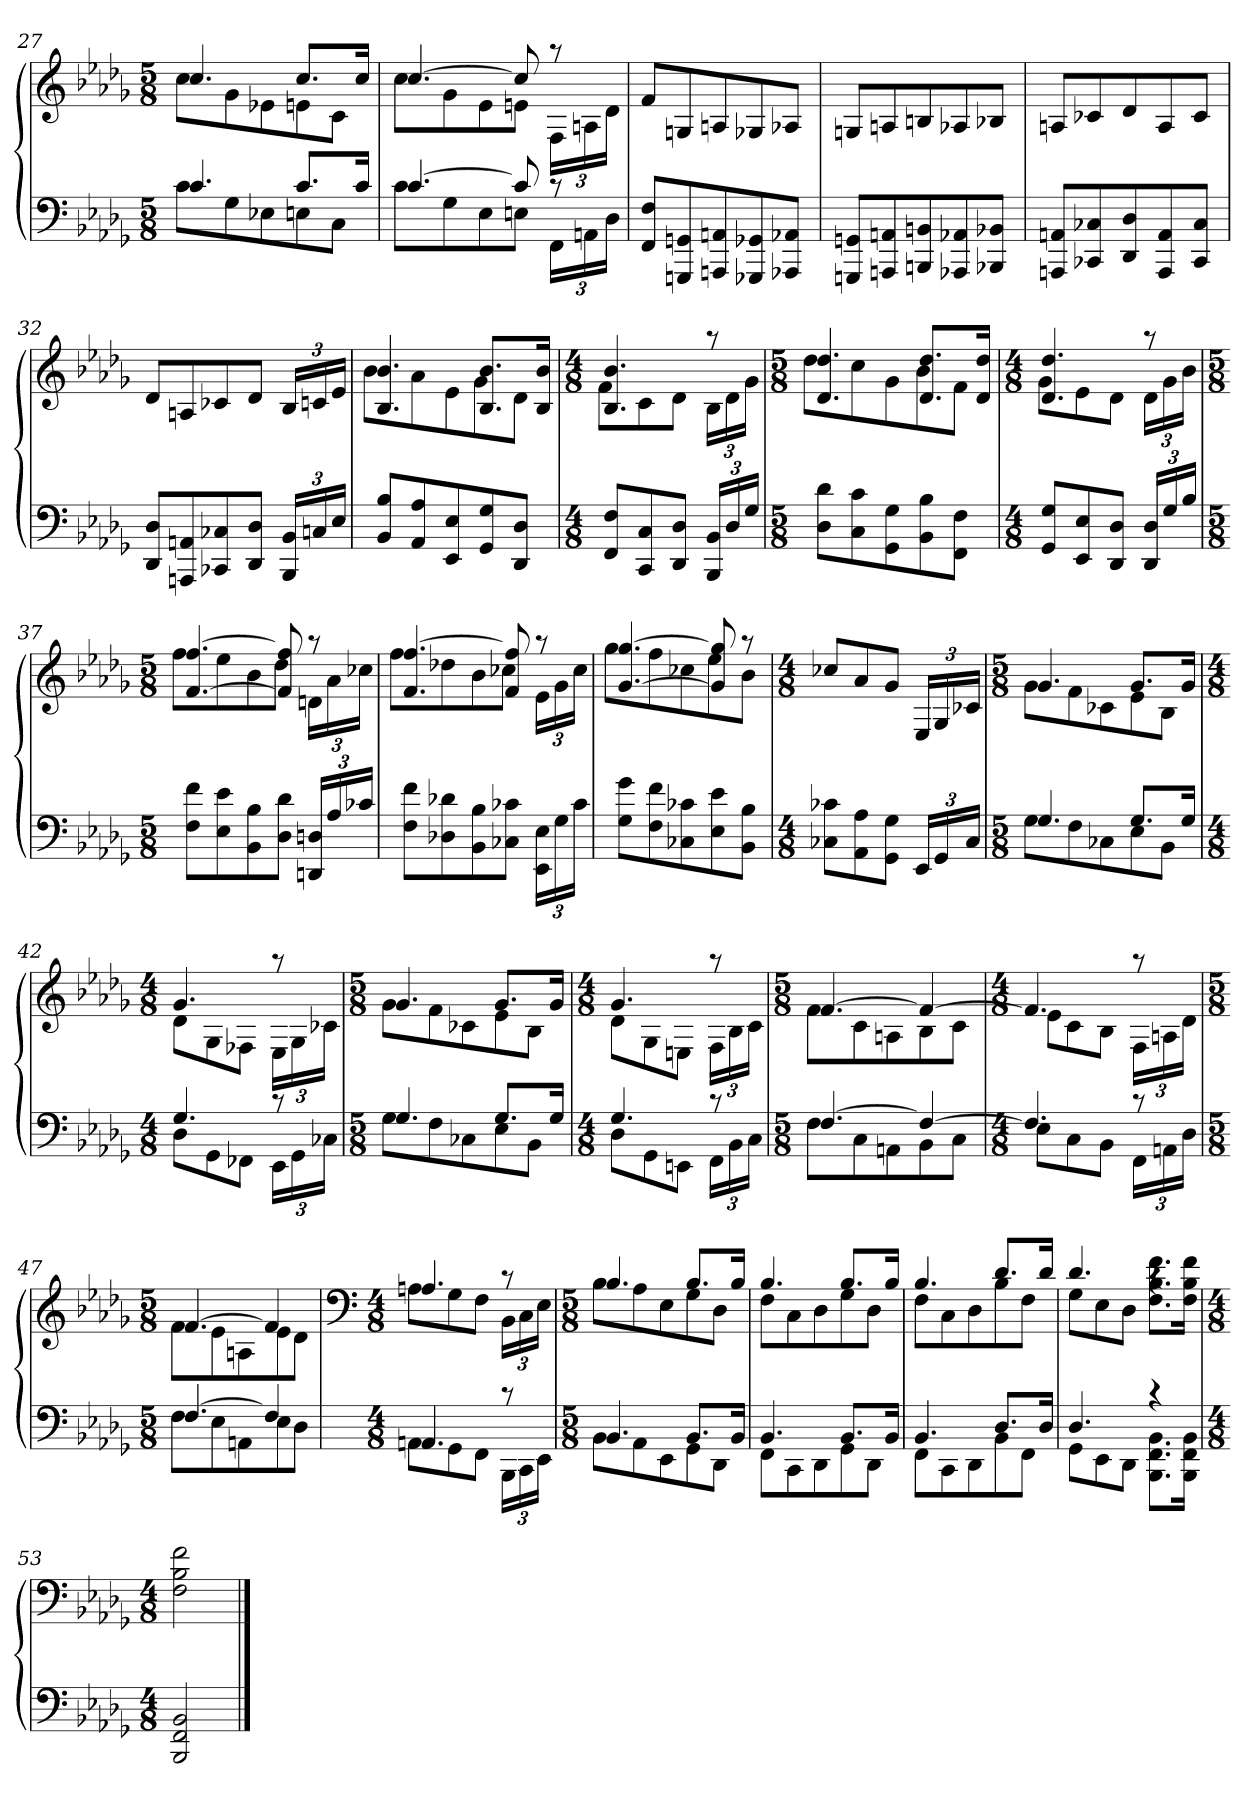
**kern	**kern
*part1	*part1
*staff2	*staff1
*clefF4	*clefG2
*k[b-e-a-d-g-]	*k[b-e-a-d-g-]
*b-:	*b-:
*M5/8	*M5/8
=27	=27
*^	*^
4.c	8cL	4.cc	8ccL
.	8G-	.	8g-
.	8E-X	.	8e-X
8.cL	8En	8.ccL	8en
.	8CJ	.	8cJ
16cJk	.	16ccJk	.
=28	=28	=28	=28
[4.c	8cL	[4.cc	8ccL
.	8G-	.	8g-
.	8E-	.	8e-
8c]	8EnJ	8cc]	8enJ
8rc	24FFLL	8raa	24FLL
.	24AAn	.	24An
.	24D-JJ	.	24d-JJ
*v	*v	*	*
*	*v	*v
=29	=29
8FF 8FL	8fL
8GGGn 8GGn	8Gn
8AAAn 8AAn	8An
8GGG-X 8GG-X	8G-X
8AAA-X 8AA-XJ	8A-XJ
=30	=30
8GGGn 8GGnL	8GnL
8AAAn 8AAn	8An
8BBBn 8BBn	8Bn
8AAA-X 8AA-X	8A-X
8BBB-X 8BB-XJ	8B-XJ
=31	=31
8AAAn 8AAnL	8AnL
8CC-X 8C-X	8c-X
8DD- 8D-	8d-
8AAA 8AA	8A
8CC- 8C-J	8c-J
=32	=32
8DD- 8D-L	8d-L
8AAAn 8AAn	8An
8CC-X 8C-X	8c-X
8DD- 8D-J	8d-J
24BBB- 24BB-LL	24B-LL
24Cn	24cn
24E-JJ	24e-JJ
=33	=33
*	*^
8BB- 8B-L	4.B- 4.b-	8b-L
8AA- 8A-	.	8a-
8EE- 8E-	.	8e-
8GG- 8G-	8.B- 8.b-L	8g-
8DD- 8D-J	.	8d-J
.	16B- 16b-Jk	.
=34	=34	=34
*M4/8	*M4/8	*
8FF 8FL	4.B- 4.b-	8fL
8CC 8C	.	8c
8DD- 8D-J	.	8d-J
24BBB- 24BB-LL	8raa	24B-LL
24D-	.	24d-
24G-JJ	.	24g-JJ
=35	=35	=35
*M5/8	*M5/8	*
8D- 8d-L	4.d- 4.dd-	8dd-L
8C 8c	.	8cc
8GG- 8G-	.	8g-
8BB- 8B-	8.d- 8.dd-L	8b-
8FF 8FJ	.	8fJ
.	16d- 16dd-Jk	.
=36	=36	=36
*M4/8	*M4/8	*
8GG- 8G-L	4.d- 4.dd-	8g-L
8EE- 8E-	.	8e-
8DD- 8D-J	.	8d-J
24DD- 24D-LL	8raa	24d-LL
24G-	.	24g-
24B-JJ	.	24b-JJ
=37	=37	=37
*M5/8	*M5/8	*
8F 8fL	[4.f [4.ff	8ffL
8E- 8e-	.	8ee-
8BB- 8B-	.	8b-
8D- 8d-J	8f] 8ff]	8dd-J
24DDn 24DnLL	8raa	24dnLL
24A-	.	24a-
24c-XJJ	.	24cc-XJJ
=38	=38	=38
8F 8fL	4.f [4.ff	8ffL
8D-X 8d-X	.	8dd-X
8BB- 8B-	.	8b-
8C-X 8c-XJ	8f 8ff]	8cc-XJ
24EE- 24E-LL	8raa	24e-LL
24G-	.	24g-
24c-JJ	.	24cc-JJ
=39	=39	=39
8G- 8g-L	[4.g- [4.gg-	8gg-L
8F 8f	.	8ff
8C-X 8c-X	.	8cc-X
8E- 8e-	8g-] 8gg-]	8ee-
8BB- 8B-J	8raa	8b-J
*	*v	*v
=40	=40
*M4/8	*M4/8
8C-X 8c-XL	8cc-XL
8AA- 8A-	8a-
8GG- 8G-J	8g-J
24EE-LL	24E-LL
24GG-	24G-
24C-JJ	24c-XJJ
=41	=41
*M5/8	*M5/8
*^	*^
4.G-	8G-L	4.g-	8g-L
.	8F	.	8f
.	8C-X	.	8c-X
8.G-L	8E-	8.g-L	8e-
.	8BB-J	.	8B-J
16G-Jk	.	16g-Jk	.
=42	=42	=42	=42
*M4/8	*	*M4/8	*
4.G-	8D-L	4.g-	8d-L
.	8GG-	.	8G-
.	8FF-XJ	.	8F-XJ
8rc	24EE-LL	8raa	24E-LL
.	24GG-	.	24G-
.	24C-XJJ	.	24c-XJJ
=43	=43	=43	=43
*M5/8	*	*M5/8	*
4.G-	8G-L	4.g-	8g-L
.	8F	.	8f
.	8C-X	.	8c-X
8.G-L	8E-	8.g-L	8e-
.	8BB-J	.	8B-J
16G-Jk	.	16g-Jk	.
=44	=44	=44	=44
*M4/8	*	*M4/8	*
4.G-	8D-L	4.g-	8d-L
.	8GG-	.	8G-
.	8EEnJ	.	8EnJ
8rc	24FFLL	8raa	24FLL
.	24BB-	.	24B-
.	24CJJ	.	24cJJ
=45	=45	=45	=45
*M5/8	*	*M5/8	*
[4.F	8FL	[4.f	8fL
.	8C	.	8c
.	8AAn	.	8An
4F_	8BB-	4f_	8B-
.	8CJ	.	8cJ
=46	=46	=46	=46
*M4/8	*	*M4/8	*
4.F]	8E-L	4.f]	8e-L
.	8C	.	8c
.	8BB-J	.	8B-J
8rc	24FFLL	8raa	24FLL
.	24AAn	.	24An
.	24D-JJ	.	24d-JJ
=47	=47	=47	=47
*M5/8	*	*M5/8	*
[4.F	8FL	[4.f	8fL
.	8E-	.	8e-
.	8AAn	.	8An
4F]	8E-	4f]	8e-
.	8D-J	.	8d-J
=48	=48	=48	=48
*	*	*clefF4	*
*M4/8	*	*M4/8	*
4.AAn	8AAL	4.An	8AL
.	8GG-	.	8G-
.	8FFJ	.	8FJ
8rc	24BBB-LL	8rc	24BB-LL
.	24CC	.	24C
.	24EE-JJ	.	24E-JJ
=49	=49	=49	=49
*M5/8	*	*M5/8	*
4.BB-	8BB-L	4.B-	8B-L
.	8AA-	.	8A-
.	8EE-	.	8E-
8.BB-L	8GG-	8.B-L	8G-
.	8DD-J	.	8D-J
16BB-Jk	.	16B-Jk	.
=50	=50	=50	=50
4.BB-	8FFL	4.B-	8FL
.	8CC	.	8C
.	8DD-	.	8D-
8.BB-L	8GG-	8.B-L	8G-
.	8DD-J	.	8D-J
16BB-Jk	.	16B-Jk	.
=51	=51	=51	=51
4.BB-	8FFL	4.B-	8FL
.	8CC	.	8C
.	8DD-	.	8D-
8.D-L	8BB-	8.d-L	8B-
.	8FFJ	.	8FJ
16D-Jk	.	16d-Jk	.
=52	=52	=52	=52
4.D-	8GG-L	4.d-	8G-L
.	8EE-	.	8E-
.	8DD-J	.	8D-J
4rc	8.BBB- 8.FF 8.BB-L	4rc	8.F 8.B- 8.fL
.	16BBB- 16FF 16BB-Jk	.	16F 16B- 16fJk
*v	*v	*	*
*	*v	*v
=53	=53
*M4/8	*M4/8
2BBB- 2FF 2BB-	2F 2B- 2f
==	==
*-	*-
